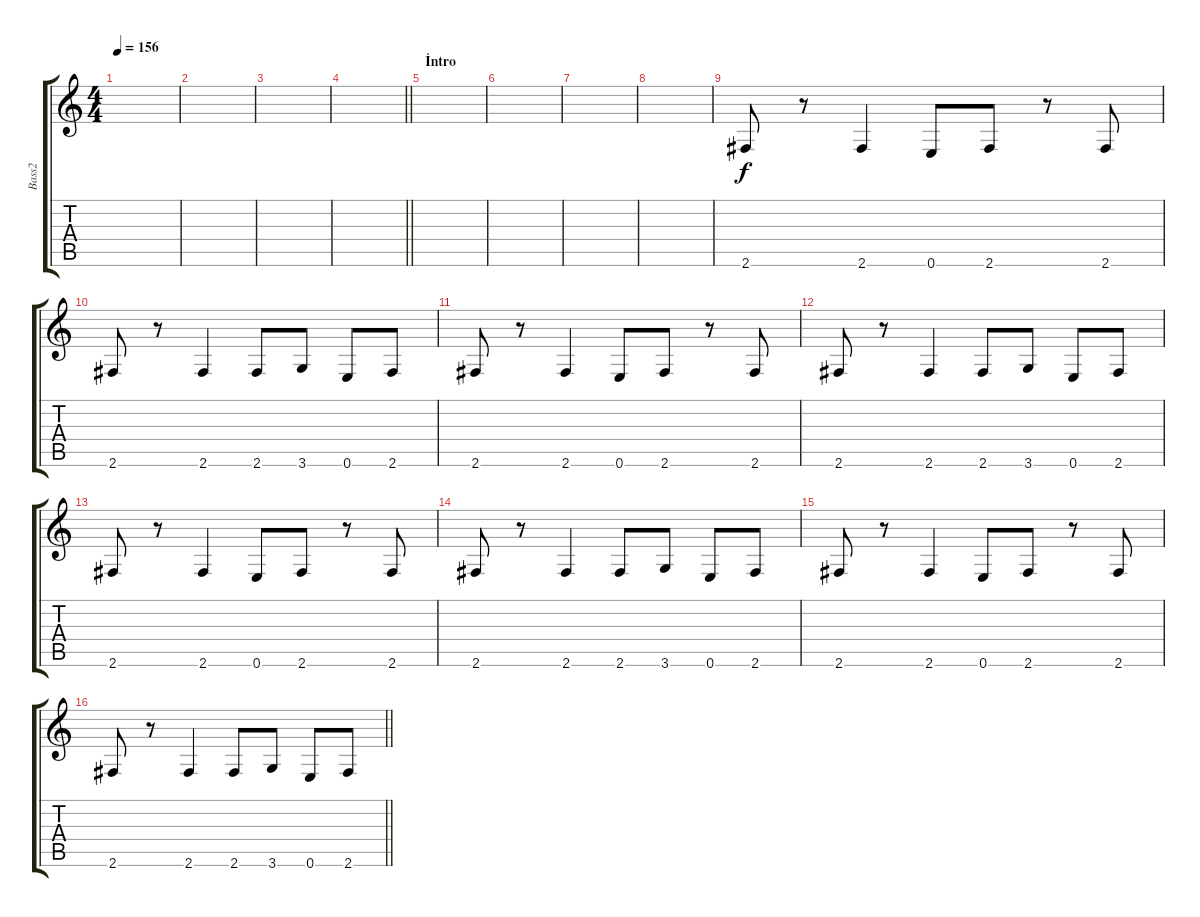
\track ("Bass2" "Bass2") {instrument electricbassfinger}
\staff {score tabs}
\tuning (E4 B3 G3 D3 A2 E2) {hide}
\ts (4 4)
\tempo 156
\clef g2
\ks c
|
|
|
\barLineRight lightlight
|
\section ("" "İntro")
|
|
|
|
2.6.8 r.8 2.6.4 0.6.8 2.6.8 r.8 2.6.8 |
2.6.8 r.8 2.6.4 2.6.8 3.6.8 0.6.8 2.6.8 |
2.6.8 r.8 2.6.4 0.6.8 2.6.8 r.8 2.6.8 |
2.6.8 r.8 2.6.4 2.6.8 3.6.8 0.6.8 2.6.8 |
2.6.8 r.8 2.6.4 0.6.8 2.6.8 r.8 2.6.8 |
2.6.8 r.8 2.6.4 2.6.8 3.6.8 0.6.8 2.6.8 |
2.6.8 r.8 2.6.4 0.6.8 2.6.8 r.8 2.6.8 |
\barLineRight lightlight
2.6.8 r.8 2.6.4 2.6.8 3.6.8 0.6.8 2.6.8
